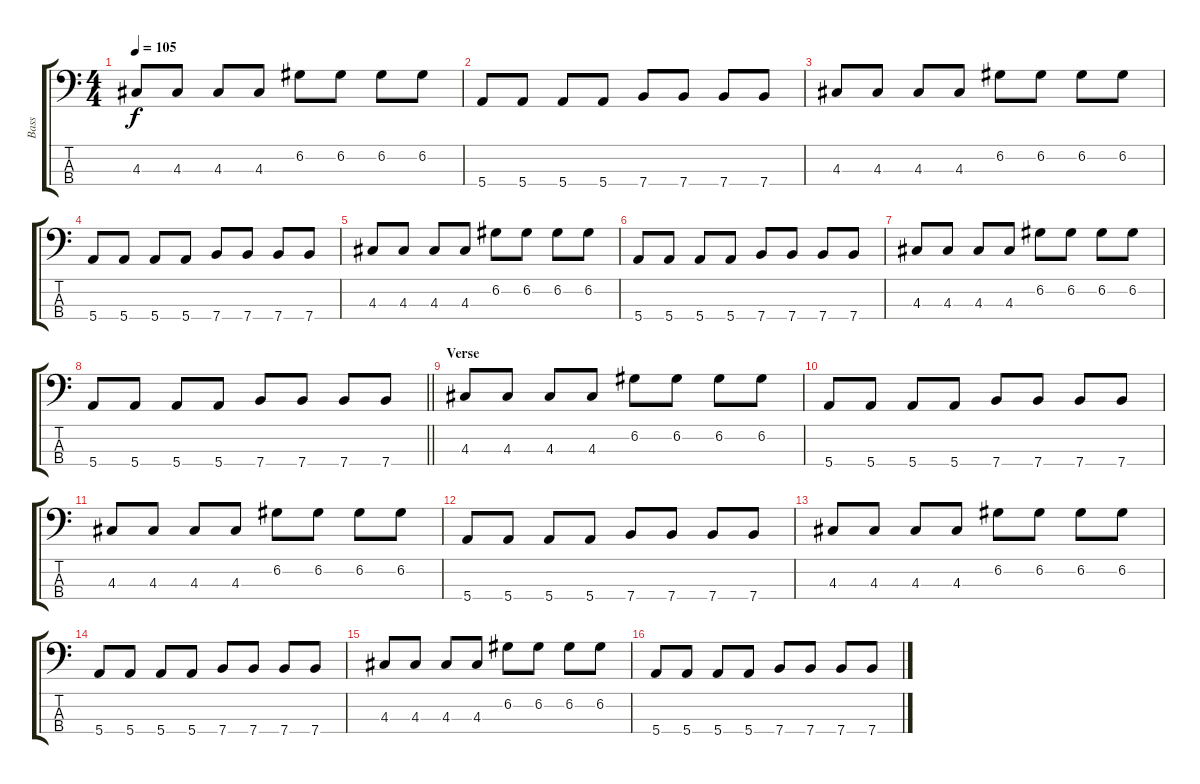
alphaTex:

\track ("Bass" "Bass") {instrument electricbassfinger}
\staff {score tabs}
\tuning (G2 D2 A1 E1) {hide}
\ts (4 4)
\tempo 105
\clef f4
\ks c
4.3.8{dy f instrument electricbassfinger} 4.3.8 4.3.8 4.3.8 6.2.8 6.2.8 6.2.8 6.2.8 |
5.4.8 5.4.8 5.4.8 5.4.8 7.4.8 7.4.8 7.4.8 7.4.8 |
4.3.8 4.3.8 4.3.8 4.3.8 6.2.8 6.2.8 6.2.8 6.2.8 |
5.4.8 5.4.8 5.4.8 5.4.8 7.4.8 7.4.8 7.4.8 7.4.8 |
4.3.8 4.3.8 4.3.8 4.3.8 6.2.8 6.2.8 6.2.8 6.2.8 |
5.4.8 5.4.8 5.4.8 5.4.8 7.4.8 7.4.8 7.4.8 7.4.8 |
4.3.8 4.3.8 4.3.8 4.3.8 6.2.8 6.2.8 6.2.8 6.2.8 |
\barLineRight lightlight
5.4.8 5.4.8 5.4.8 5.4.8 7.4.8 7.4.8 7.4.8 7.4.8 |
\section ("" "Verse")
4.3.8 4.3.8 4.3.8 4.3.8 6.2.8 6.2.8 6.2.8 6.2.8 |
5.4.8 5.4.8 5.4.8 5.4.8 7.4.8 7.4.8 7.4.8 7.4.8 |
4.3.8 4.3.8 4.3.8 4.3.8 6.2.8 6.2.8 6.2.8 6.2.8 |
5.4.8 5.4.8 5.4.8 5.4.8 7.4.8 7.4.8 7.4.8 7.4.8 |
4.3.8 4.3.8 4.3.8 4.3.8 6.2.8 6.2.8 6.2.8 6.2.8 |
5.4.8 5.4.8 5.4.8 5.4.8 7.4.8 7.4.8 7.4.8 7.4.8 |
4.3.8 4.3.8 4.3.8 4.3.8 6.2.8 6.2.8 6.2.8 6.2.8 |
5.4.8 5.4.8 5.4.8 5.4.8 7.4.8 7.4.8 7.4.8 7.4.8
